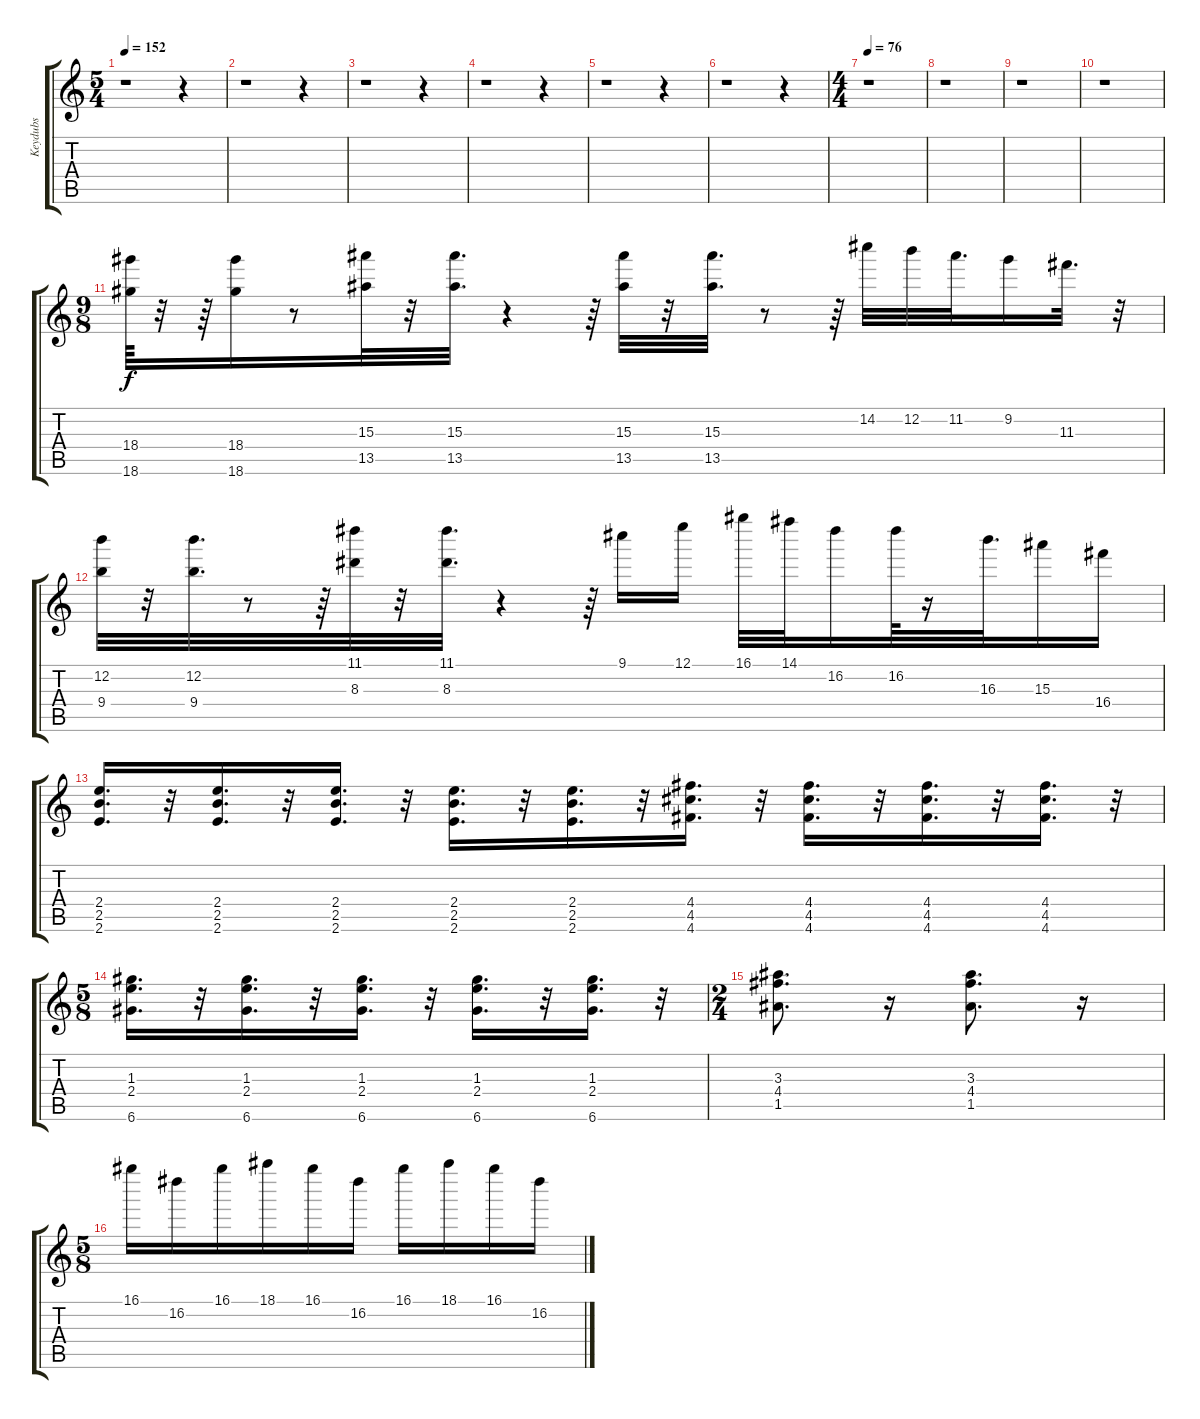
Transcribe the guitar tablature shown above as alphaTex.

\track ("Keydubs" "Keydubs") {instrument acousticguitarnylon}
\staff {score tabs}
\tuning (E5 B4 G4 D4 A3 D3) {hide}
\ts (5 4)
\tempo 152
\clef g2
\ks c
r.1{dy f} r.4 |
r.1 r.4 |
r.1 r.4 |
r.1 r.4 |
r.1 r.4 |
r.1 r.4 |
\ts (4 4)
\tempo 76
r.1 |
r.1 |
r.1 |
r.1 |
\ts (9 8)
(18.4 18.6).64{volume 7 instrument blownbottle} r.32 r.64 (18.4 18.6).16 r.8 (15.3 13.5).32 r.32 (15.3 13.5).32{d} r.4 r.64 (15.3 13.5).32 r.32 (15.3 13.5).32{d} r.8 r.64 14.2.32 12.2.32 11.2.32{d} 9.2.16 11.3.32{d} r.32 |
(12.2 9.4).32 r.32 (12.2 9.4).32{d} r.8 r.64 (11.1 8.3).32 r.32 (11.1 8.3).32{d} r.4 r.64 9.1.16 12.1.16 16.1.32 14.1.32 16.2.16 16.2.64 r.16 16.3.32{d} 15.3.16 16.4.16 |
(2.4 2.5 2.6).16{d} r.32 (2.4 2.5 2.6).16{d} r.32 (2.4 2.5 2.6).16{d} r.32 (2.4 2.5 2.6).16{d} r.32 (2.4 2.5 2.6).16{d} r.32 (4.4 4.5 4.6).16{d} r.32 (4.4 4.5 4.6).16{d} r.32 (4.4 4.5 4.6).16{d} r.32 (4.4 4.5 4.6).16{d} r.32 |
\ts (5 8)
(1.3 2.4 6.6).16{d} r.32 (1.3 2.4 6.6).16{d} r.32 (1.3 2.4 6.6).16{d} r.32 (1.3 2.4 6.6).16{d} r.32 (1.3 2.4 6.6).16{d} r.32 |
\ts (2 4)
(3.3 4.4 1.5).8{d} r.16 (3.3 4.4 1.5).8{d} r.16 |
\ts (5 8)
16.1.16 16.2.16 16.1.16 18.1.16 16.1.16 16.2.16 16.1.16 18.1.16 16.1.16 16.2.16
